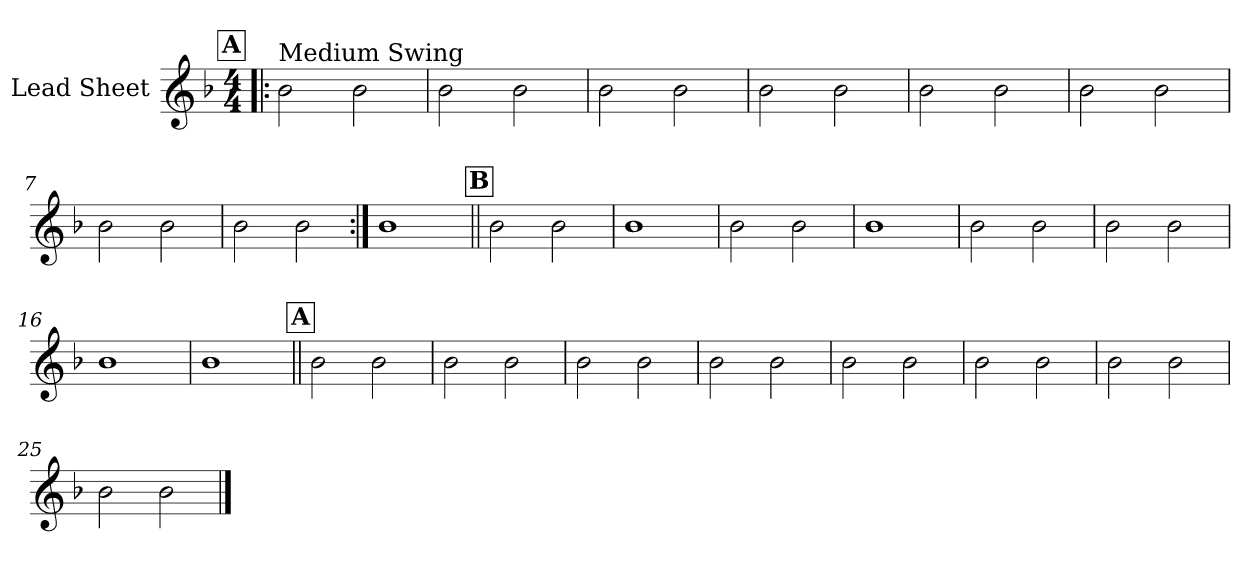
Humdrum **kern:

**kern
*part1
*staff1
*I"Lead Sheet
*clefG2
*k[b-]
*F:
*M4/4
!!LO:REH:place=s1:a:fs=14:t=A
=1!|:
!LO:TX:a:t=Medium Swing
2b-\
2b-\
=2
2b-\
2b-\
=3
2b-\
2b-\
=4
2b-\
2b-\
!!LO:LB:g=z
=5
2b-\
2b-\
=6
2b-\
2b-\
=7
2b-\
2b-\
=8
2b-\
2b-\
!!LO:LB:g=z
=9:|!
1b-
!!LO:LB:g=z
!!LO:REH:place=s1:a:fs=14:t=B
=10||
2b-\
2b-\
=11
1b-
=12
2b-\
2b-\
=13
1b-
!!LO:LB:g=z
=14
2b-\
2b-\
=15
2b-\
2b-\
=16
1b-
=17
1b-
!!LO:LB:g=z
!!LO:REH:place=s1:a:fs=14:t=A
=18||
2b-\
2b-\
=19
2b-\
2b-\
=20
2b-\
2b-\
=21
2b-\
2b-\
!!LO:LB:g=z
=22
2b-\
2b-\
=23
2b-\
2b-\
=24
2b-\
2b-\
=25
2b-\
2b-\
==
*-
